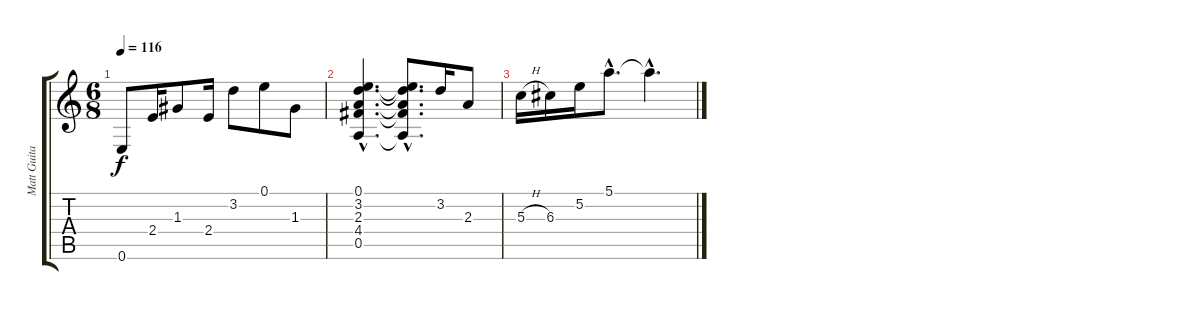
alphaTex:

\track ("Matt Guitar" "Matt Guita") {instrument electricbassfinger}
\staff {score tabs}
\tuning (E4 B3 G3 D3 A2 E2) {hide}
\ts (6 8)
\tempo 116
\clef g2
\ks c
0.6.8{dy f} 2.4.16 1.3.8 2.4.16 3.2.8 0.1.8 1.3.8 |
(0.1{hac} 3.2{hac} 2.3{hac} 4.4{hac} 0.5{hac}).4{d} (0.1{hac t} 3.2{hac t} 2.3{hac t} 4.4{hac t} 0.5{hac t}).8{d} 3.2.16 2.3.8 |
5.3{h}.16 6.3.16 5.2.16 5.1{hac}.8{d} 5.1{hac t}.4{d}
